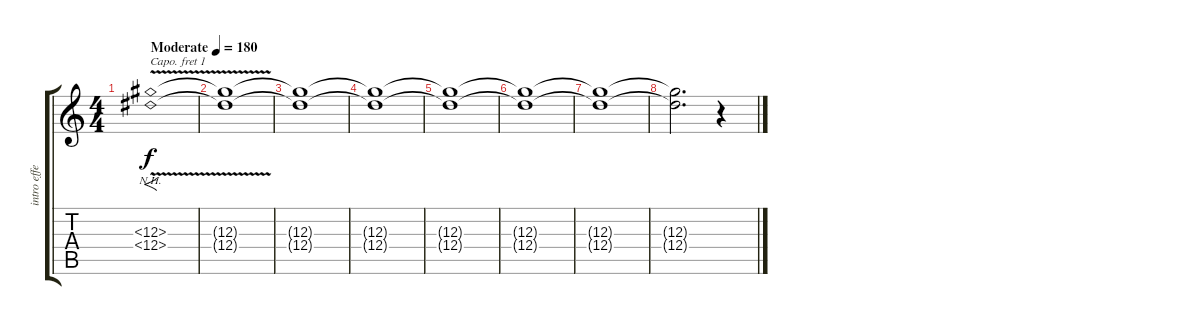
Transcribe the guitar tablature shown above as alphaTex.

\track ("intro effect" "intro effe") {instrument overdrivenguitar}
\staff {score tabs}
\capo 1
\tuning (E4 B3 G3 D3 A2 E2) {hide}
\ts (4 4)
\tempo (180 "Moderate")
\clef g2
\ks c
(12.3{nh v} 12.4{nh}).1{f dy f instrument overdrivenguitar} |
(12.3{t} 12.4{t}).1 |
(12.3{t} 12.4{t}).1 |
(12.3{t} 12.4{t}).1 |
(12.3{t} 12.4{t}).1 |
(12.3{t} 12.4{t}).1 |
(12.3{t} 12.4{t}).1 |
(12.3{t} 12.4{t}).2{d} r.4
